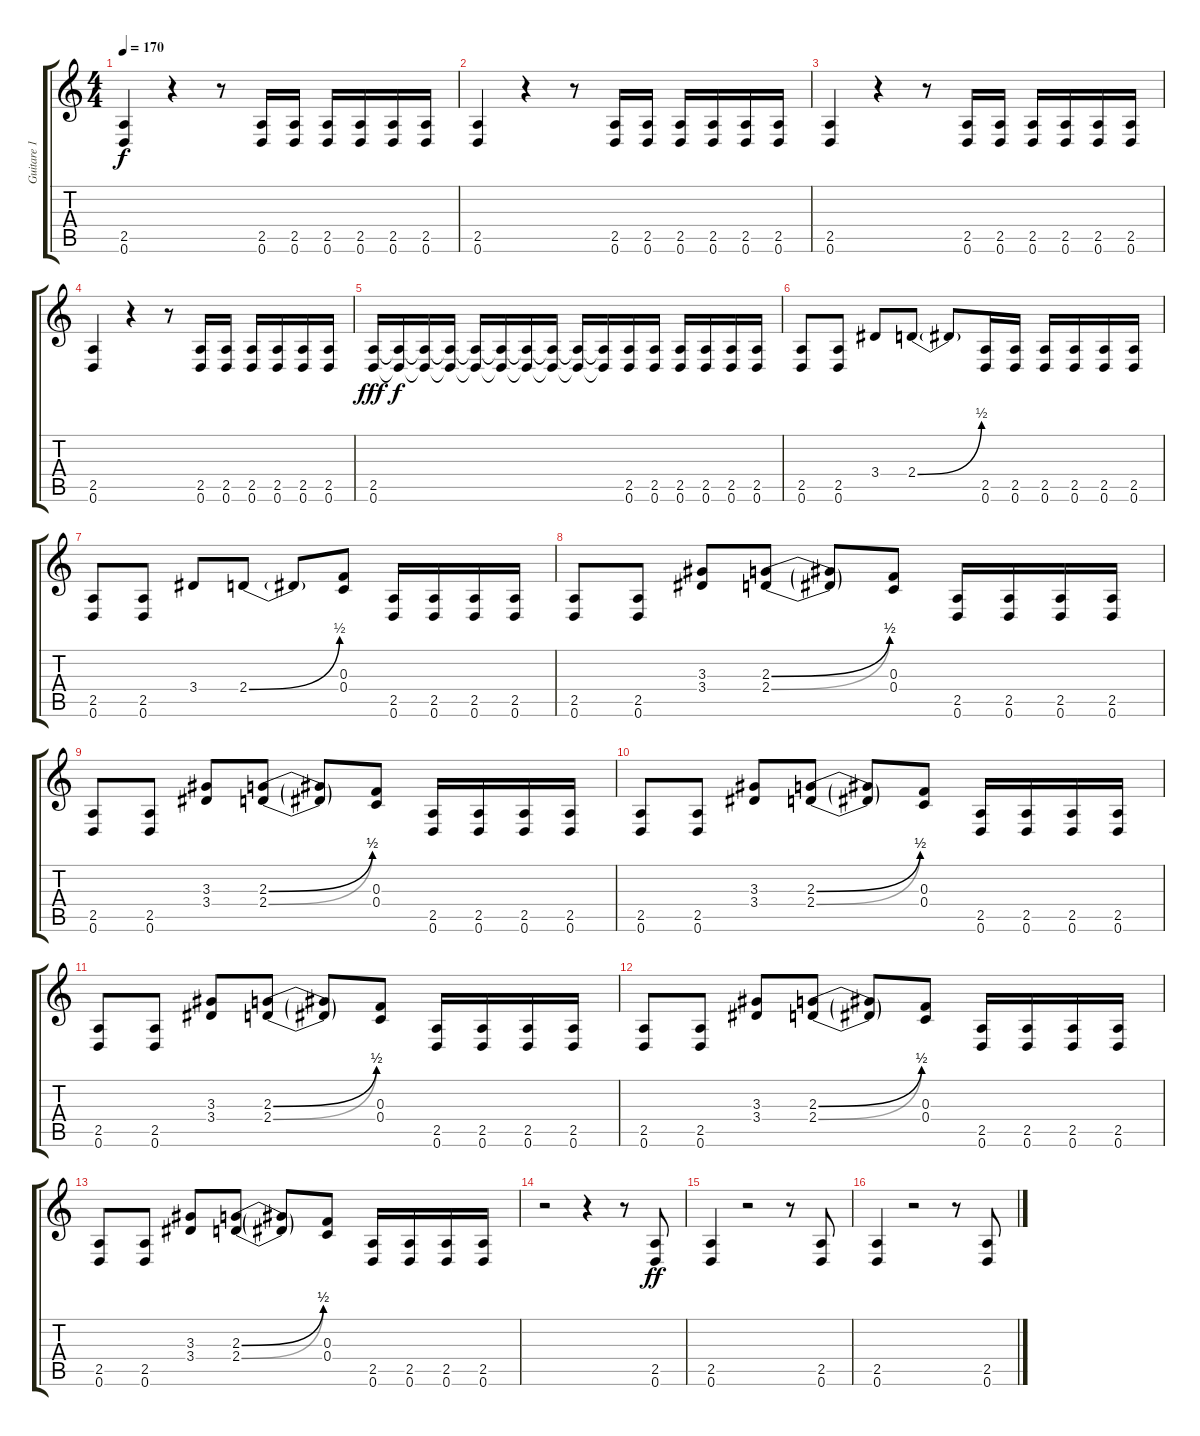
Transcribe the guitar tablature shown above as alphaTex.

\track ("Guitare 1" "Guitare 1") {instrument overdrivenguitar}
\staff {score tabs}
\tuning (D4 A3 F3 C3 G2 D2) {hide}
\ts (4 4)
\tempo 170
\clef g2
\ks c
(2.5 0.6).4{dy f} r.4 r.8 (2.5 0.6).16 (2.5 0.6).16 (2.5 0.6).16 (2.5 0.6).16 (2.5 0.6).16 (2.5 0.6).16 |
(2.5 0.6).4 r.4 r.8 (2.5 0.6).16 (2.5 0.6).16 (2.5 0.6).16 (2.5 0.6).16 (2.5 0.6).16 (2.5 0.6).16 |
(2.5 0.6).4 r.4 r.8 (2.5 0.6).16 (2.5 0.6).16 (2.5 0.6).16 (2.5 0.6).16 (2.5 0.6).16 (2.5 0.6).16 |
(2.5 0.6).4 r.4 r.8 (2.5 0.6).16 (2.5 0.6).16 (2.5 0.6).16 (2.5 0.6).16 (2.5 0.6).16 (2.5 0.6).16 |
(2.5 0.6).16{dy fff} (2.5{t} 0.6{t}).16{dy f volume 0} (2.5{t} 0.6{t}).16{volume 11} (2.5{t} 0.6{t}).16{volume 0} (2.5{t} 0.6{t}).16{volume 11} (2.5{t} 0.6{t}).16{volume 0} (2.5{t} 0.6{t}).16{volume 11} (2.5{t} 0.6{t}).16{volume 0} (2.5{t} 0.6{t}).16{volume 11} (2.5{t} 0.6{t}).16{volume 0} (2.5 0.6).16{volume 11} (2.5 0.6).16 (2.5 0.6).16 (2.5 0.6).16 (2.5 0.6).16 (2.5 0.6).16 |
(2.5 0.6).8 (2.5 0.6).8 3.4.8 2.4{be (bend 0 0 60 2)}.8 2.4{t}.8 (2.5 0.6).16 (2.5 0.6).16 (2.5 0.6).16 (2.5 0.6).16 (2.5 0.6).16 (2.5 0.6).16 |
(2.5 0.6).8 (2.5 0.6).8 3.4.8 2.4{be (bend 0 0 60 2)}.8 2.4{t}.8 (0.3 0.4).8 (2.5 0.6).16 (2.5 0.6).16 (2.5 0.6).16 (2.5 0.6).16 |
(2.5 0.6).8 (2.5 0.6).8 (3.3 3.4).8 (2.3{be (bend 0 0 60 2)} 2.4{be (bend 0 0 60 2)}).8 (2.3{t} 2.4{t}).8 (0.3 0.4).8 (2.5 0.6).16 (2.5 0.6).16 (2.5 0.6).16 (2.5 0.6).16 |
(2.5 0.6).8 (2.5 0.6).8 (3.3 3.4).8 (2.3{be (bend 0 0 60 2)} 2.4{be (bend 0 0 60 2)}).8 (2.3{t} 2.4{t}).8 (0.3 0.4).8 (2.5 0.6).16 (2.5 0.6).16 (2.5 0.6).16 (2.5 0.6).16 |
(2.5 0.6).8 (2.5 0.6).8 (3.3 3.4).8 (2.3{be (bend 0 0 60 2)} 2.4{be (bend 0 0 60 2)}).8 (2.3{t} 2.4{t}).8 (0.3 0.4).8 (2.5 0.6).16 (2.5 0.6).16 (2.5 0.6).16 (2.5 0.6).16 |
(2.5 0.6).8 (2.5 0.6).8 (3.3 3.4).8 (2.3{be (bend 0 0 60 2)} 2.4{be (bend 0 0 60 2)}).8 (2.3{t} 2.4{t}).8 (0.3 0.4).8 (2.5 0.6).16 (2.5 0.6).16 (2.5 0.6).16 (2.5 0.6).16 |
(2.5 0.6).8 (2.5 0.6).8 (3.3 3.4).8 (2.3{be (bend 0 0 60 2)} 2.4{be (bend 0 0 60 2)}).8 (2.3{t} 2.4{t}).8 (0.3 0.4).8 (2.5 0.6).16 (2.5 0.6).16 (2.5 0.6).16 (2.5 0.6).16 |
(2.5 0.6).8 (2.5 0.6).8 (3.3 3.4).8 (2.3{be (bend 0 0 60 2)} 2.4{be (bend 0 0 60 2)}).8 (2.3{t} 2.4{t}).8 (0.3 0.4).8 (2.5 0.6).16 (2.5 0.6).16 (2.5 0.6).16 (2.5 0.6).16 |
r.2 r.4 r.8 (2.5 0.6).8{dy ff} |
(2.5 0.6).4 r.2 r.8 (2.5 0.6).8 |
(2.5 0.6).4 r.2 r.8 (2.5 0.6).8
